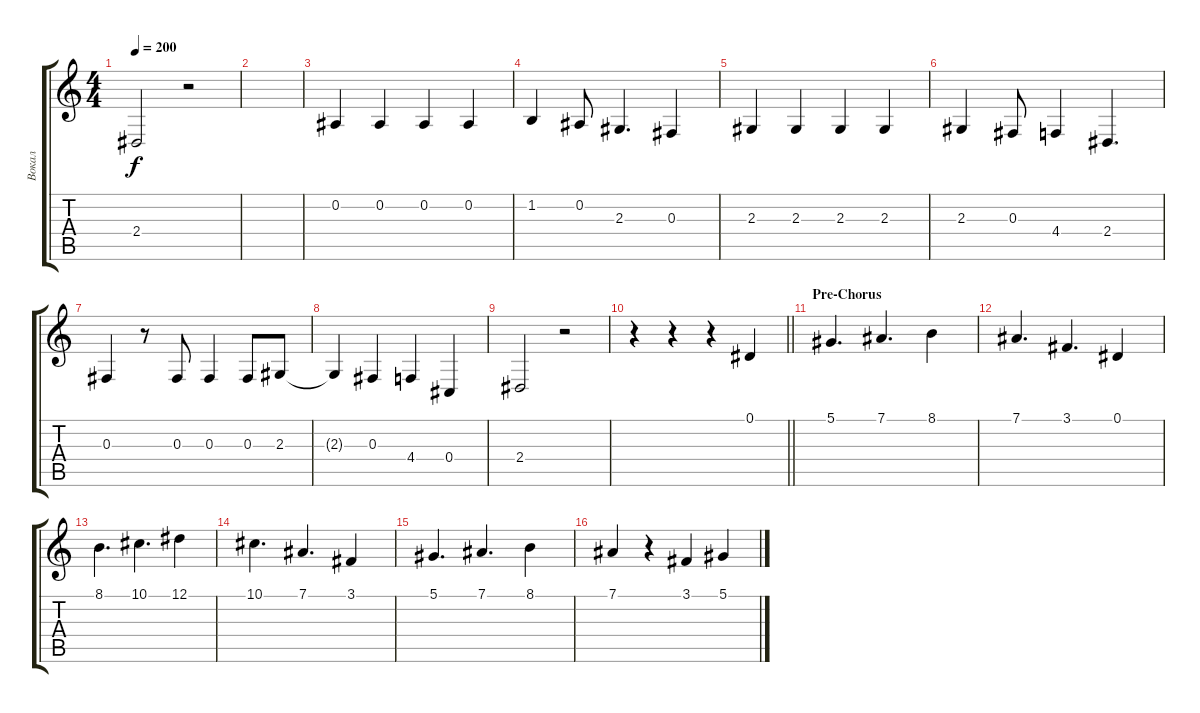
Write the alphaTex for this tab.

\track ("Вокал" "Вокал") {instrument lead2sawtooth}
\staff {score tabs}
\tuning (Eb4 Bb3 Gb3 Db3 Ab2 Eb2) {hide}
\ts (4 4)
\tempo 200
\clef g2
\ks c
2.4.2{dy f} r.2 |
|
0.2.4 0.2.4 0.2.4 0.2.4 |
1.2.4 0.2.8 2.3.4{d} 0.3.4 |
2.3.4 2.3.4 2.3.4 2.3.4 |
2.3.4 0.3.8 4.4.4 2.4.4{d} |
0.3.4 r.8 0.3.8 0.3.4 0.3.8 2.3.8 |
2.3{t}.4 0.3.4 4.4.4 0.4.4 |
2.4.2 r.2 |
\barLineRight lightlight
r.4 r.4 r.4 0.1.4 |
\section ("" "Pre-Chorus")
5.1.4{d} 7.1.4{d} 8.1.4 |
7.1.4{d} 3.1.4{d} 0.1.4 |
8.1.4{d} 10.1.4{d} 12.1.4 |
10.1.4{d} 7.1.4{d} 3.1.4 |
5.1.4{d} 7.1.4{d} 8.1.4 |
7.1.4 r.4 3.1.4 5.1.4
